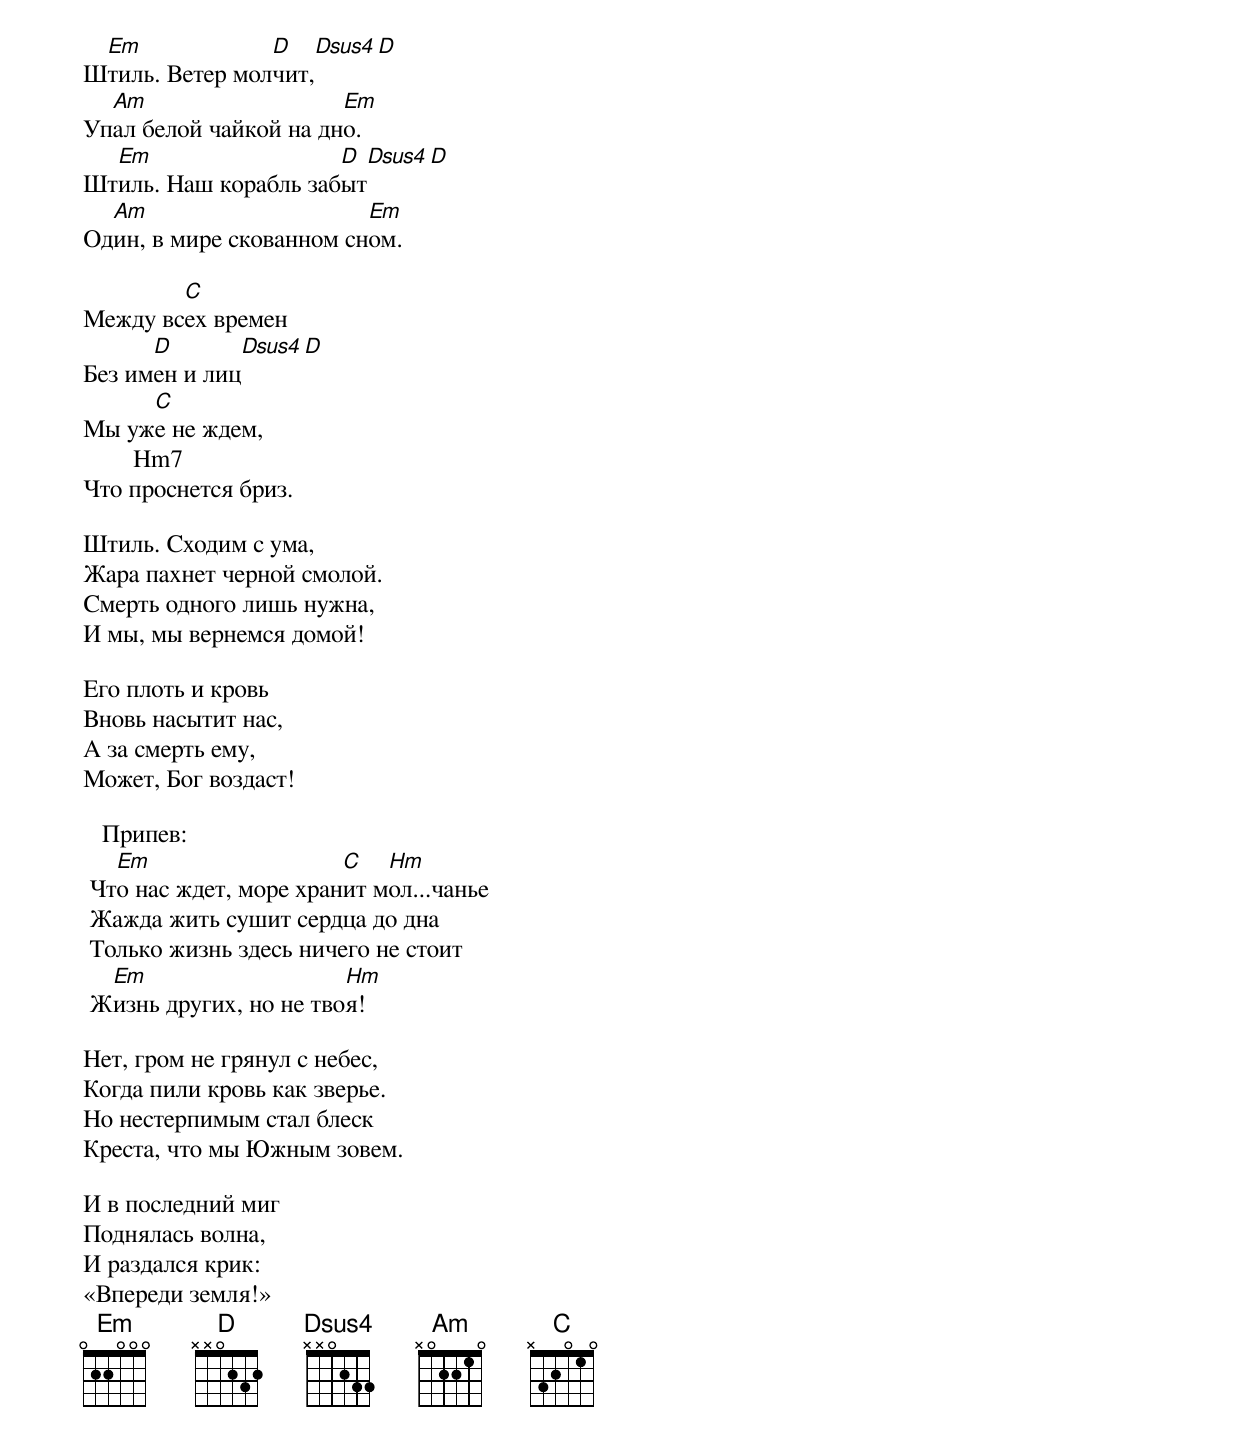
 Em             D   Dsus4 D
Штиль. Ветер молчит,
  Am                   Em
Упал белой чайкой на дно.
  Em                  D   Dsus4 D
Штиль. Наш корабль забыт
  Am                     Em
Один, в мире скованном сном.

        C
Между всех времен
      D       Dsus4 D
Без имен и лиц
     C
Мы уже не ждем,
        Hm7
Что проснется бриз.

Штиль. Сходим с ума,
Жара пахнет черной смолой.
Смерть одного лишь нужна,
И мы, мы вернемся домой!

Его плоть и кровь
Вновь насытит нас,
А за смерть ему,
Может, Бог воздаст!

   Припев:
   Em                   C   Hm
 Что нас ждет, море хранит мол...чанье
 Жажда жить сушит сердца до дна
 Только жизнь здесь ничего не стоит
  Em                    Hm
 Жизнь других, но не твоя!

Нет, гром не грянул с небес,
Когда пили кровь как зверье.
Но нестерпимым стал блеск
Креста, что мы Южным зовем.

И в последний миг
Поднялась волна,
И раздался крик:
«Впереди земля!»
